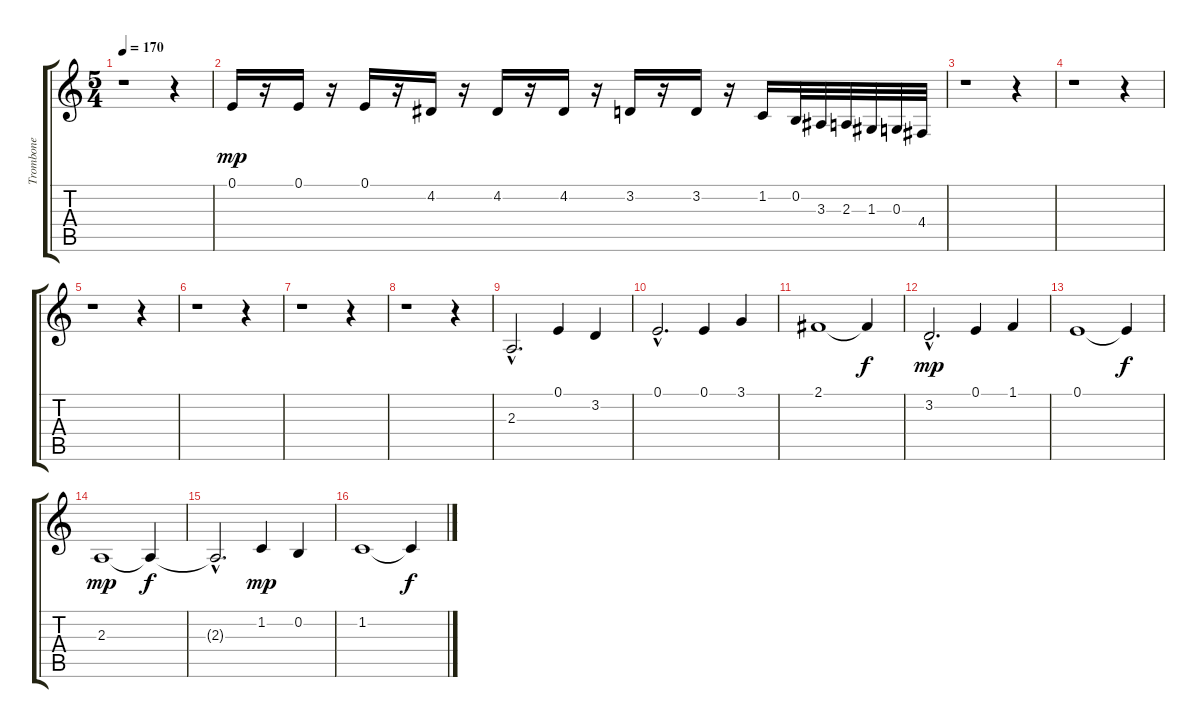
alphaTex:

\track ("Trombone" "Trombone") {instrument trombone}
\staff {score tabs}
\tuning (E4 B3 G3 D3 A2 E2) {hide}
\ts (5 4)
\tempo 170
\clef g2
\ks c
r.1{dy mp} r.4 |
0.1.16 r.16 0.1.16 r.16 0.1.16 r.16 4.2.16 r.16 4.2.16 r.16 4.2.16 r.16 3.2.16 r.16 3.2.16 r.16 1.2.16 0.2.32 3.3.32 2.3.32 1.3.32 0.3.32 4.4.32 |
r.1 r.4 |
r.1 r.4 |
r.1 r.4 |
r.1 r.4 |
r.1 r.4 |
r.1 r.4 |
2.3{hac}.2{d} 0.1.4 3.2.4 |
0.1{hac}.2{d} 0.1.4 3.1.4 |
2.1.1 2.1{t}.4{dy f} |
3.2{hac}.2{d dy mp} 0.1.4 1.1.4 |
0.1.1 0.1{t}.4{dy f} |
2.3.1{dy mp} 2.3{t}.4{dy f} |
2.3{hac t}.2{d} 1.2.4{dy mp} 0.2.4 |
1.2.1 1.2{t}.4{dy f}
